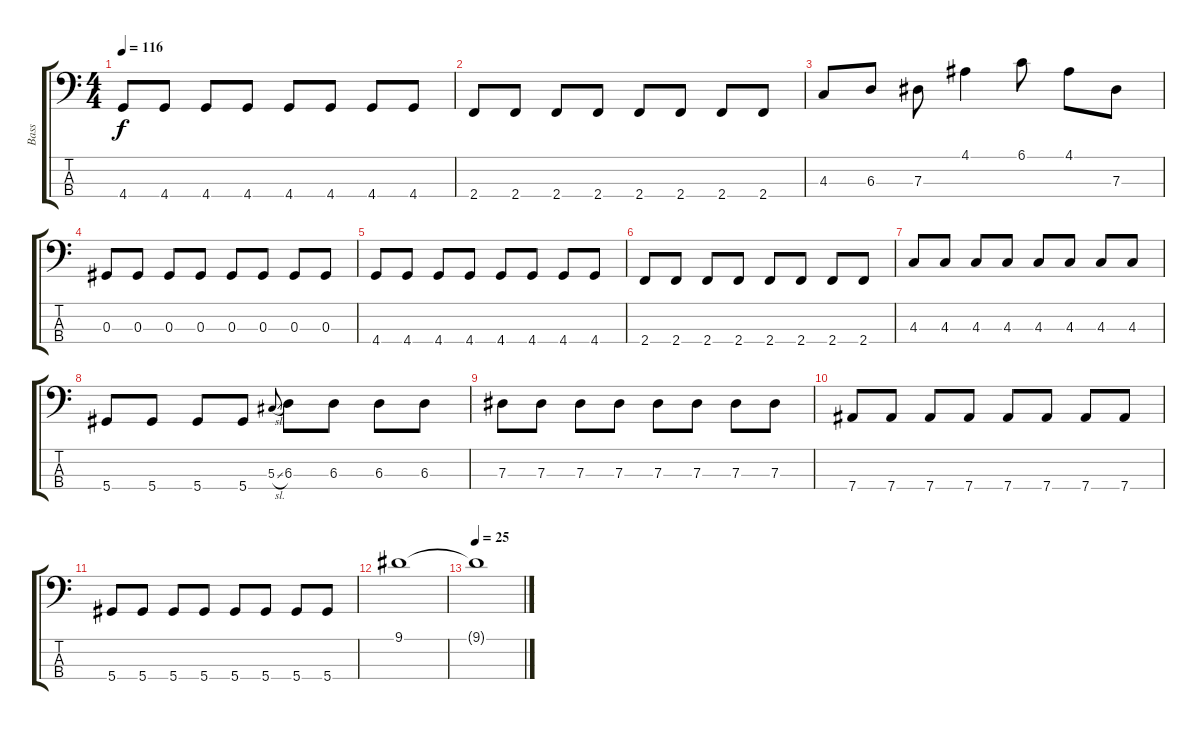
\track ("Bass" "Bass") {instrument electricbasspick}
\staff {score tabs}
\tuning (Gb2 Db2 Ab1 Eb1) {hide}
\ts (4 4)
\tempo 116
\clef f4
\ks c
4.4.8{dy f} 4.4.8 4.4.8 4.4.8 4.4.8 4.4.8 4.4.8 4.4.8 |
2.4.8 2.4.8 2.4.8 2.4.8 2.4.8 2.4.8 2.4.8 2.4.8 |
4.3.8 6.3.8 7.3.8 4.1.4 6.1.8 4.1.8 7.3.8 |
0.3.8 0.3.8 0.3.8 0.3.8 0.3.8 0.3.8 0.3.8 0.3.8 |
4.4.8 4.4.8 4.4.8 4.4.8 4.4.8 4.4.8 4.4.8 4.4.8 |
2.4.8 2.4.8 2.4.8 2.4.8 2.4.8 2.4.8 2.4.8 2.4.8 |
4.3.8 4.3.8 4.3.8 4.3.8 4.3.8 4.3.8 4.3.8 4.3.8 |
5.4.8 5.4.8 5.4.8 5.4.8 5.3{sl}.8{gr onbeat} 6.3.8 6.3.8 6.3.8 6.3.8 |
7.3.8 7.3.8 7.3.8 7.3.8 7.3.8 7.3.8 7.3.8 7.3.8 |
7.4.8 7.4.8 7.4.8 7.4.8 7.4.8 7.4.8 7.4.8 7.4.8 |
5.4.8 5.4.8 5.4.8 5.4.8 5.4.8 5.4.8 5.4.8 5.4.8 |
9.1.1 |
\tempo 25
9.1{t}.1
